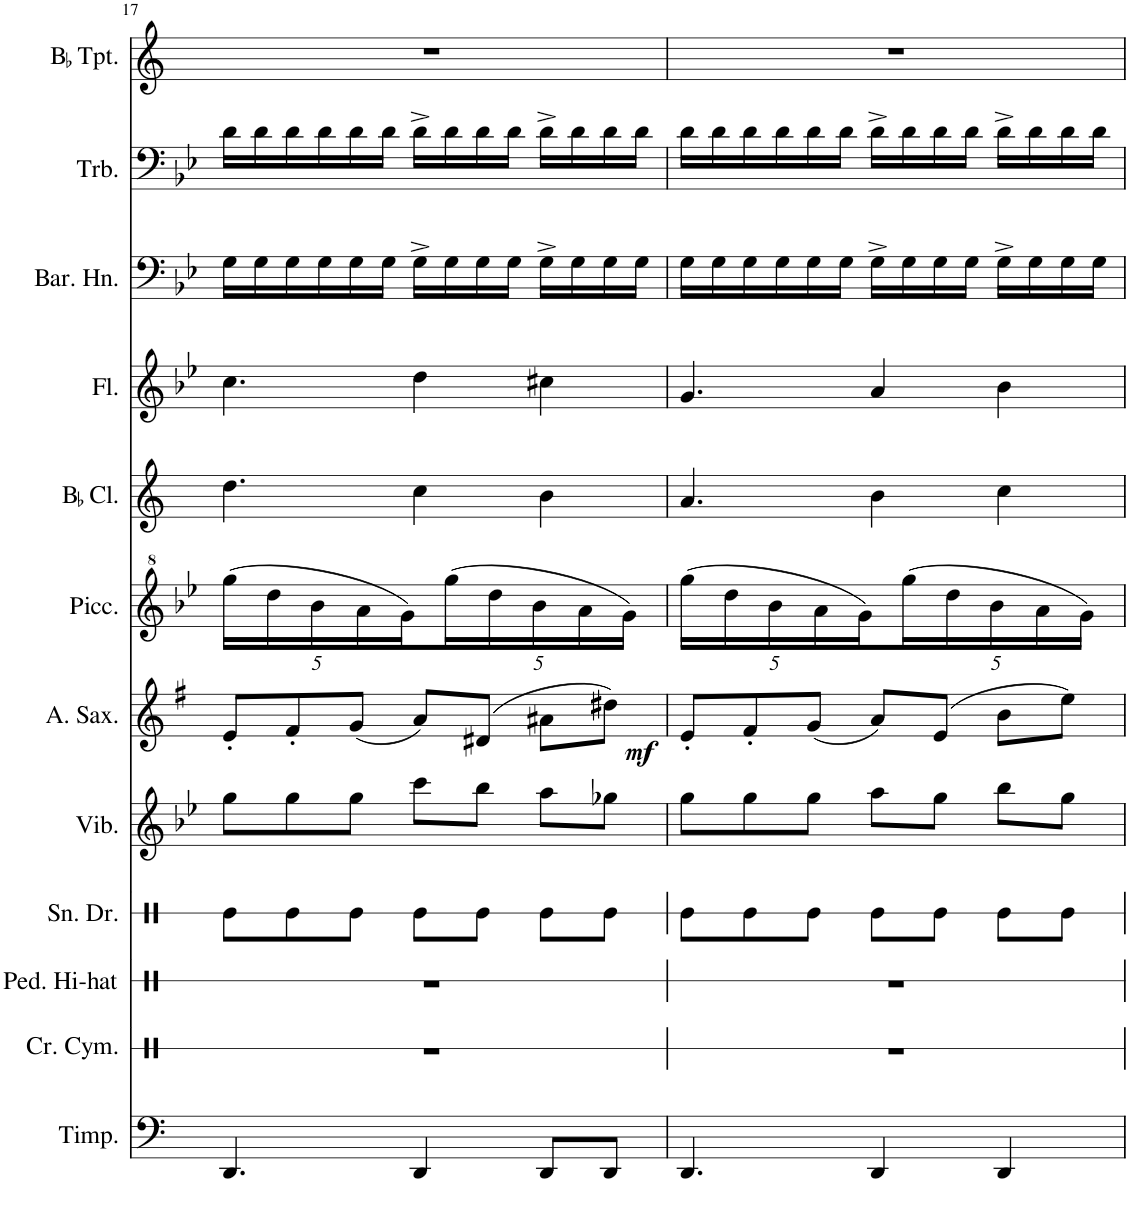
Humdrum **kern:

**kern	**kern	**kern	**kern	**kern	**kern	**dynam	**kern	**kern	**kern	**kern	**kern	**kern
*part12	*part11	*part10	*part9	*part8	*part7	*part7	*part6	*part5	*part4	*part3	*part2	*part1
*staff12	*staff11	*staff10	*staff9	*staff8	*staff7	*staff7	*staff6	*staff5	*staff4	*staff3	*staff2	*staff1
*I"Timpani	*I"Crash Cymbal	*I"Pedal Hi-hat	*I"Snare Drum	*I"Vibraphone	*I"Alto Saxophone	*	*I"Piccolo	*I"BaccidentalFlat Clarinet	*I"Flute	*I"Baritone Horn	*I"Trombone	*I"BaccidentalFlat Trumpet
*I'Timp.	*I'Cr. Cym.	*I'Ped. Hi-hat	*I'Sn. Dr.	*I'Vib.	*I'A. Sax.	*	*I'Picc.	*I'BaccidentalFlat Cl.	*I'Fl.	*I'Bar. Hn.	*I'Trb.	*I'BaccidentalFlat Tpt.
!!LO:PB:g=z
*clefF4	*clefX	*clefX	*clefX	*clefG2	*clefG2	*	*clefG^2	*clefG2	*clefG2	*clefF4	*clefF4	*clefG2
*	*	*	*	*	*Trd5c9	*	*Trd-7c-12	*Trd1c2	*	*Trd4c7	*	*Trd1c2
*k[]	*k[]	*k[]	*k[]	*k[b-e-]	*k[f#]	*	*k[b-e-]	*k[]	*k[b-e-]	*k[b-e-]	*k[b-e-]	*k[]
*M7/8	*M7/8	*M7/8	*M7/8	*M7/8	*M7/8	*	*M7/8	*M7/8	*M7/8	*M7/8	*M7/8	*M7/8
*	*	*	*	*	*	*	*Xbrackettup	*	*	*	*	*
=17	=17	=17	=17	=17	=17	=17	=17	=17	=17	=17	=17	=17
4.DD/	2..r	2..r	8Re\L	8gg\L	8e'/L	.	(80%7ggg\LL	4.dd\	4.cc\	16G\LL	16d\LL	2..r
.	.	.	.	.	.	.	.	.	.	16G\	16d\	.
.	.	.	.	.	.	.	80%7ddd\	.	.	.	.	.
.	.	.	8Re\	8gg\	8f#'/	.	.	.	.	16G\	16d\	.
.	.	.	.	.	.	.	80%7bb-\	.	.	.	.	.
.	.	.	.	.	.	.	.	.	.	16G\	16d\	.
.	.	.	8Re\J	8gg\J	(8g/J	.	.	.	.	16G\	16d\	.
.	.	.	.	.	.	.	80%7aa\	.	.	.	.	.
.	.	.	.	.	.	.	.	.	.	16G\JJ	16d\JJ	.
.	.	.	.	.	.	.	80%7gg\)	.	.	.	.	.
4DD/	.	.	8Re\L	8ccc\L	8a/L)	.	.	4cc\	4dd\	16G^\LL	16d^\LL	.
.	.	.	.	.	.	.	(80%7ggg\	.	.	16G\	16d\	.
.	.	.	8Re\J	8bb-\J	(8d#X/J	.	.	.	.	16G\	16d\	.
.	.	.	.	.	.	.	80%7ddd\	.	.	.	.	.
.	.	.	.	.	.	.	.	.	.	16G\JJ	16d\JJ	.
.	.	.	.	.	.	.	80%7bb-\	.	.	.	.	.
8DD/L	.	.	8Re\L	8aa\L	8a#X\L	.	.	4b\	4cc#X\	16G^\LL	16d^\LL	.
.	.	.	.	.	.	.	.	.	.	16G\	16d\	.
.	.	.	.	.	.	.	80%7aa\	.	.	.	.	.
8DD/J	.	.	8Re\J	8gg-X\J	8dd#X\J)	.	.	.	.	16G\	16d\	.
.	.	.	.	.	.	.	80%7gg\JJ)	.	.	.	.	.
.	.	.	.	.	.	.	.	.	.	16G\JJ	16d\JJ	.
=18	=18	=18	=18	=18	=18	=18	=18	=18	=18	=18	=18	=18
!	!	!	!	!	!	!LO:DY:b	!	!	!	!	!	!
4.DD/	2..r	2..r	8Re\L	8gg\L	8e'/L	mf	(80%7ggg\LL	4.a/	4.g/	16G\LL	16d\LL	2..r
.	.	.	.	.	.	.	.	.	.	16G\	16d\	.
.	.	.	.	.	.	.	80%7ddd\	.	.	.	.	.
.	.	.	8Re\	8gg\	8f#'/	.	.	.	.	16G\	16d\	.
.	.	.	.	.	.	.	80%7bb-\	.	.	.	.	.
.	.	.	.	.	.	.	.	.	.	16G\	16d\	.
.	.	.	8Re\J	8gg\J	(8g/J	.	.	.	.	16G\	16d\	.
.	.	.	.	.	.	.	80%7aa\	.	.	.	.	.
.	.	.	.	.	.	.	.	.	.	16G\JJ	16d\JJ	.
.	.	.	.	.	.	.	80%7gg\)	.	.	.	.	.
4DD/	.	.	8Re\L	8aa\L	8a/L)	.	.	4b\	4a/	16G^\LL	16d^\LL	.
.	.	.	.	.	.	.	(80%7ggg\	.	.	16G\	16d\	.
.	.	.	8Re\J	8gg\J	(8e/J	.	.	.	.	16G\	16d\	.
.	.	.	.	.	.	.	80%7ddd\	.	.	.	.	.
.	.	.	.	.	.	.	.	.	.	16G\JJ	16d\JJ	.
.	.	.	.	.	.	.	80%7bb-\	.	.	.	.	.
4DD/	.	.	8Re\L	8bb-\L	8b\L	.	.	4cc\	4b-\	16G^\LL	16d^\LL	.
.	.	.	.	.	.	.	.	.	.	16G\	16d\	.
.	.	.	.	.	.	.	80%7aa\	.	.	.	.	.
.	.	.	8Re\J	8gg\J	8ee\J)	.	.	.	.	16G\	16d\	.
.	.	.	.	.	.	.	80%7gg\JJ)	.	.	.	.	.
.	.	.	.	.	.	.	.	.	.	16G\JJ	16d\JJ	.
=	=	=	=	=	=	=	=	=	=	=	=	=
*-	*-	*-	*-	*-	*-	*-	*-	*-	*-	*-	*-	*-
